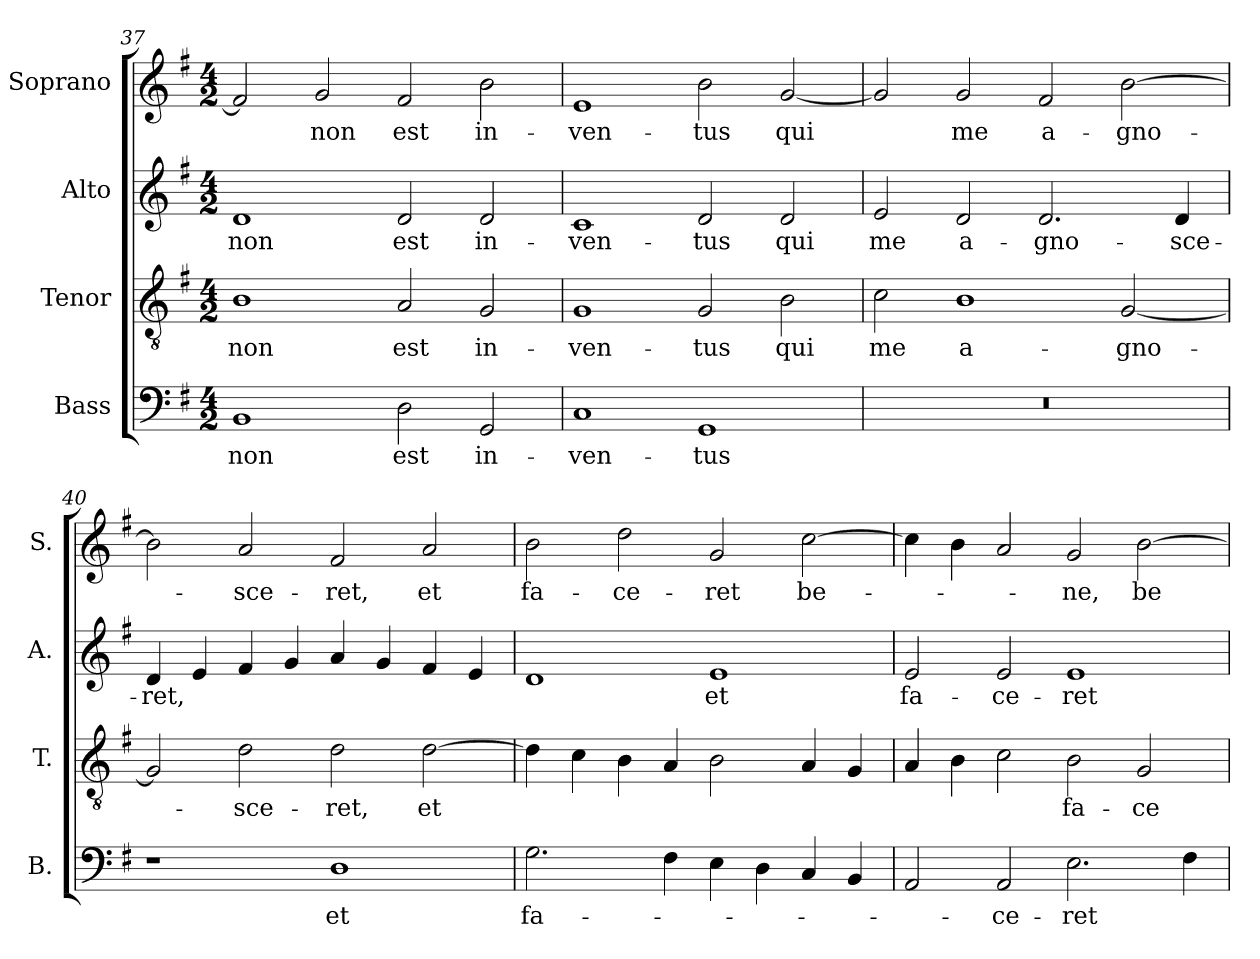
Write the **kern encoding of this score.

**kern	**text	**kern	**text	**kern	**text	**kern	**text
*part4	*part4	*part3	*part3	*part2	*part2	*part1	*part1
*staff4	*staff4	*staff3	*staff3	*staff2	*staff2	*staff1	*staff1
*I"Bass	*	*I"Tenor	*	*I"Alto	*	*I"Soprano	*
*I'B.	*	*I'T.	*	*I'A.	*	*I'S.	*
*clefF4	*	*clefGv2	*	*clefG2	*	*clefG2	*
*	*	*ITrd7c12	*	*	*	*	*
*k[f#]	*	*k[f#]	*	*k[f#]	*	*k[f#]	*
*G:	*	*G:	*	*G:	*	*G:	*
*M4/2	*	*M4/2	*	*M4/2	*	*M4/2	*
=37	=37	=37	=37	=37	=37	=37	=37
!	!LO:LY:b:color=#000000	!	!	!	!	!	!
!	!	!	!LO:LY:b:color=#000000	!	!	!	!
!	!	!	!	!	!LO:LY:b:color=#000000	!	!
1BBi	non	1BBi	non	1di	non	2f#i/]	.
!	!	!	!	!	!	!	!LO:LY:b:color=#000000
.	.	.	.	.	.	2gi/	non
!	!LO:LY:b:color=#000000	!	!	!	!	!	!
!	!	!	!LO:LY:b:color=#000000	!	!	!	!
!	!	!	!	!	!LO:LY:b:color=#000000	!	!
!	!	!	!	!	!	!	!LO:LY:b:color=#000000
2Di\	est	2AAi/	est	2di/	est	2f#i/	est
!	!LO:LY:b:color=#000000	!	!	!	!	!	!
!	!	!	!LO:LY:b:color=#000000	!	!	!	!
!	!	!	!	!	!LO:LY:b:color=#000000	!	!
!	!	!	!	!	!	!	!LO:LY:b:color=#000000
2GGi/	in-	2GGi/	in-	2di/	in-	2bi\	in-
=38	=38	=38	=38	=38	=38	=38	=38
!	!LO:LY:b:color=#000000	!	!	!	!	!	!
!	!	!	!LO:LY:b:color=#000000	!	!	!	!
!	!	!	!	!	!LO:LY:b:color=#000000	!	!
!	!	!	!	!	!	!	!LO:LY:b:color=#000000
1Ci	-ven-	1GGi	-ven-	1ci	-ven-	1ei	-ven-
!	!LO:LY:b:color=#000000	!	!	!	!	!	!
!	!	!	!LO:LY:b:color=#000000	!	!	!	!
!	!	!	!	!	!LO:LY:b:color=#000000	!	!
!	!	!	!	!	!	!	!LO:LY:b:color=#000000
1GGi	-tus	2GGi/	-tus	2di/	-tus	2bi\	-tus
!	!	!	!LO:LY:b:color=#000000	!	!	!	!
!	!	!	!	!	!LO:LY:b:color=#000000	!	!
!	!	!	!	!	!	!	!LO:LY:b:color=#000000
.	.	2BBi\	qui	2di/	qui	[2gi/	qui
=39	=39	=39	=39	=39	=39	=39	=39
!LO:N:vis=1	!	!	!	!	!	!	!
!	!	!	!LO:LY:b:color=#000000	!	!	!	!
!	!	!	!	!	!LO:LY:b:color=#000000	!	!
0r	.	2Ci\	me	2ei/	me	2gi/]	.
!	!	!	!LO:LY:b:color=#000000	!	!	!	!
!	!	!	!	!	!LO:LY:b:color=#000000	!	!
!	!	!	!	!	!	!	!LO:LY:b:color=#000000
.	.	1BBi	a-	2di/	a-	2gi/	me
!	!	!	!	!	!LO:LY:b:color=#000000	!	!
!	!	!	!	!	!	!	!LO:LY:b:color=#000000
.	.	.	.	2.di/	-gno-	2f#i/	a-
!	!	!	!LO:LY:b:color=#000000	!	!	!	!
!	!	!	!	!	!	!	!LO:LY:b:color=#000000
.	.	[2GGi/	-gno-	.	.	[2bi\	-gno-
!	!	!	!	!	!LO:LY:b:color=#000000	!	!
.	.	.	.	4di/	-sce-	.	.
=40	=40	=40	=40	=40	=40	=40	=40
!	!	!	!	!	!LO:LY:b:color=#000000	!	!
1r	.	2GGi/]	.	4di/	-ret,	2bi\]	.
.	.	.	.	4ei/	.	.	.
!	!	!	!LO:LY:b:color=#000000	!	!	!	!
!	!	!	!	!	!	!	!LO:LY:b:color=#000000
.	.	2Di\	-sce-	4f#i/	.	2ai/	-sce-
.	.	.	.	4gi/	.	.	.
!	!LO:LY:b:color=#000000	!	!	!	!	!	!
!	!	!	!LO:LY:b:color=#000000	!	!	!	!
!	!	!	!	!	!	!	!LO:LY:b:color=#000000
1Di	et	2Di\	-ret,	4ai/	.	2f#i/	-ret,
.	.	.	.	4gi/	.	.	.
!	!	!	!LO:LY:b:color=#000000	!	!	!	!
!	!	!	!	!	!	!	!LO:LY:b:color=#000000
.	.	[2Di\	et	4f#i/	.	2ai/	et
.	.	.	.	4ei/	.	.	.
=41	=41	=41	=41	=41	=41	=41	=41
!	!LO:LY:b:color=#000000	!	!	!	!	!	!
!	!	!	!	!	!	!	!LO:LY:b:color=#000000
2.Gi\	fa-	4Di\]	.	1di	.	2bi\	fa-
.	.	4Ci\	.	.	.	.	.
!	!	!	!	!	!	!	!LO:LY:b:color=#000000
.	.	4BBi\	.	.	.	2ddi\	-ce-
4F#i\	.	4AAi/	.	.	.	.	.
!	!	!	!	!	!LO:LY:b:color=#000000	!	!
!	!	!	!	!	!	!	!LO:LY:b:color=#000000
4Ei\	.	2BBi\	.	1ei	et	2gi/	-ret
4Di\	.	.	.	.	.	.	.
!	!	!	!	!	!	!	!LO:LY:b:color=#000000
4Ci/	.	4AAi/	.	.	.	[2cci\	be-
4BBi/	.	4GGi/	.	.	.	.	.
!!LO:LB:g=z
=42	=42	=42	=42	=42	=42	=42	=42
!	!	!	!	!	!LO:LY:b:color=#000000	!	!
2AAi/	.	4AAi/	.	2ei/	fa-	4cci\]	.
.	.	4BBi\	.	.	.	4bi\	.
!	!LO:LY:b:color=#000000	!	!	!	!	!	!
!	!	!	!	!	!LO:LY:b:color=#000000	!	!
2AAi/	-ce-	2Ci\	.	2ei/	-ce-	2ai/	.
!	!LO:LY:b:color=#000000	!	!	!	!	!	!
!	!	!	!LO:LY:b:color=#000000	!	!	!	!
!	!	!	!	!	!LO:LY:b:color=#000000	!	!
!	!	!	!	!	!	!	!LO:LY:b:color=#000000
2.Ei\	-ret	2BBi\	fa-	1ei	-ret	2gi/	-ne,
!	!	!	!LO:LY:b:color=#000000	!	!	!	!
!	!	!	!	!	!	!	!LO:LY:b:color=#000000
.	.	2GGi/	-ce-	.	.	[2bi\	be-
4F#i\	.	.	.	.	.	.	.
=	=	=	=	=	=	=	=
*-	*-	*-	*-	*-	*-	*-	*-
